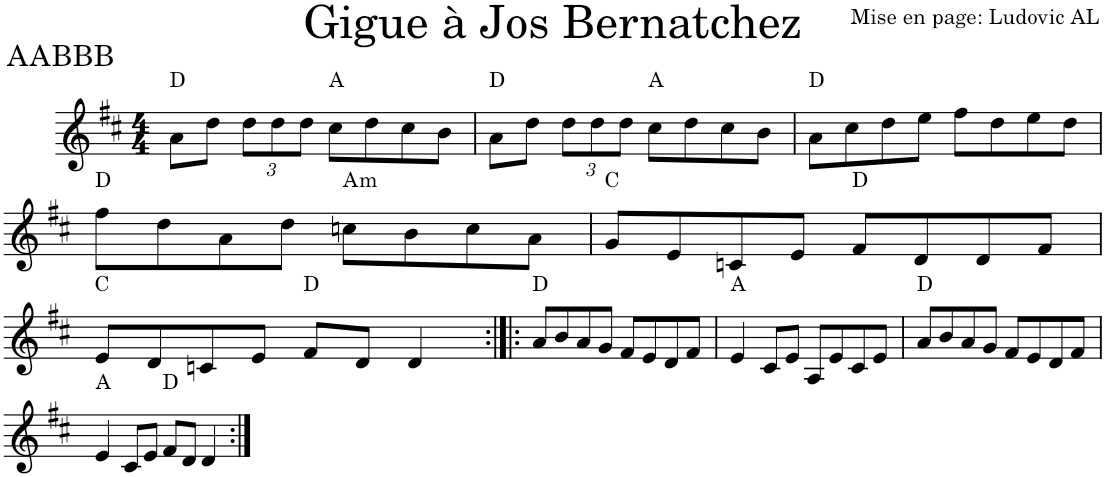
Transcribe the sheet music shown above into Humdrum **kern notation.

**kern	**harte
*part1	*part1
*staff1	*
*I"Violon	*
*I'Vln.	*
*clefG2	*
*k[f#c#]	*
*M4/4	*
=1	=1
8a\L	D:maj
8dd\J	.
*Xbrackettup	*
12dd\L	.
12dd\	.
12dd\J	.
8cc#\L	A:maj
8dd\	.
8cc#\	.
8b\J	.
=2	=2
8a\L	D:maj
8dd\J	.
12dd\L	.
12dd\	.
12dd\J	.
8cc#\L	A:maj
8dd\	.
8cc#\	.
8b\J	.
=3	=3
8a\L	D:maj
8cc#\	.
8dd\	.
8ee\J	.
8ff#\L	.
8dd\	.
8ee\	.
8dd\J	.
!!LO:LB:g=z
=4	=4
8ff#\L	D:maj
8dd\	.
8a\	.
8dd\J	.
!	!LO:H:kt=m
8ccn\L	A:min
8b\	.
8cc\	.
8a\J	.
=5	=5
8g/L	C:maj
8e/	.
8cn/	.
8e/J	.
8f#/L	D:maj
8d/	.
8d/	.
8f#/J	.
!!LO:LB:g=z
=6	=6
8e/L	C:maj
8d/	.
8cn/	.
8e/J	.
8f#/L	D:maj
8d/J	.
4d/	.
=7:|!|:	=7:|!|:
8a/L	D:maj
8b/	.
8a/	.
8g/J	.
8f#/L	.
8e/	.
8d/	.
8f#/J	.
=8	=8
4e/	A:maj
8c#/L	.
8e/J	.
8A/L	.
8e/	.
8c#/	.
8e/J	.
=9	=9
8a/L	D:maj
8b/	.
8a/	.
8g/J	.
8f#/L	.
8e/	.
8d/	.
8f#/J	.
!!LO:LB:g=z
=10	=10
4e/	A:maj
8c#/L	.
8e/J	.
8f#/L	D:maj
8d/J	.
4d/	.
=:|!	=:|!
*-	*-
